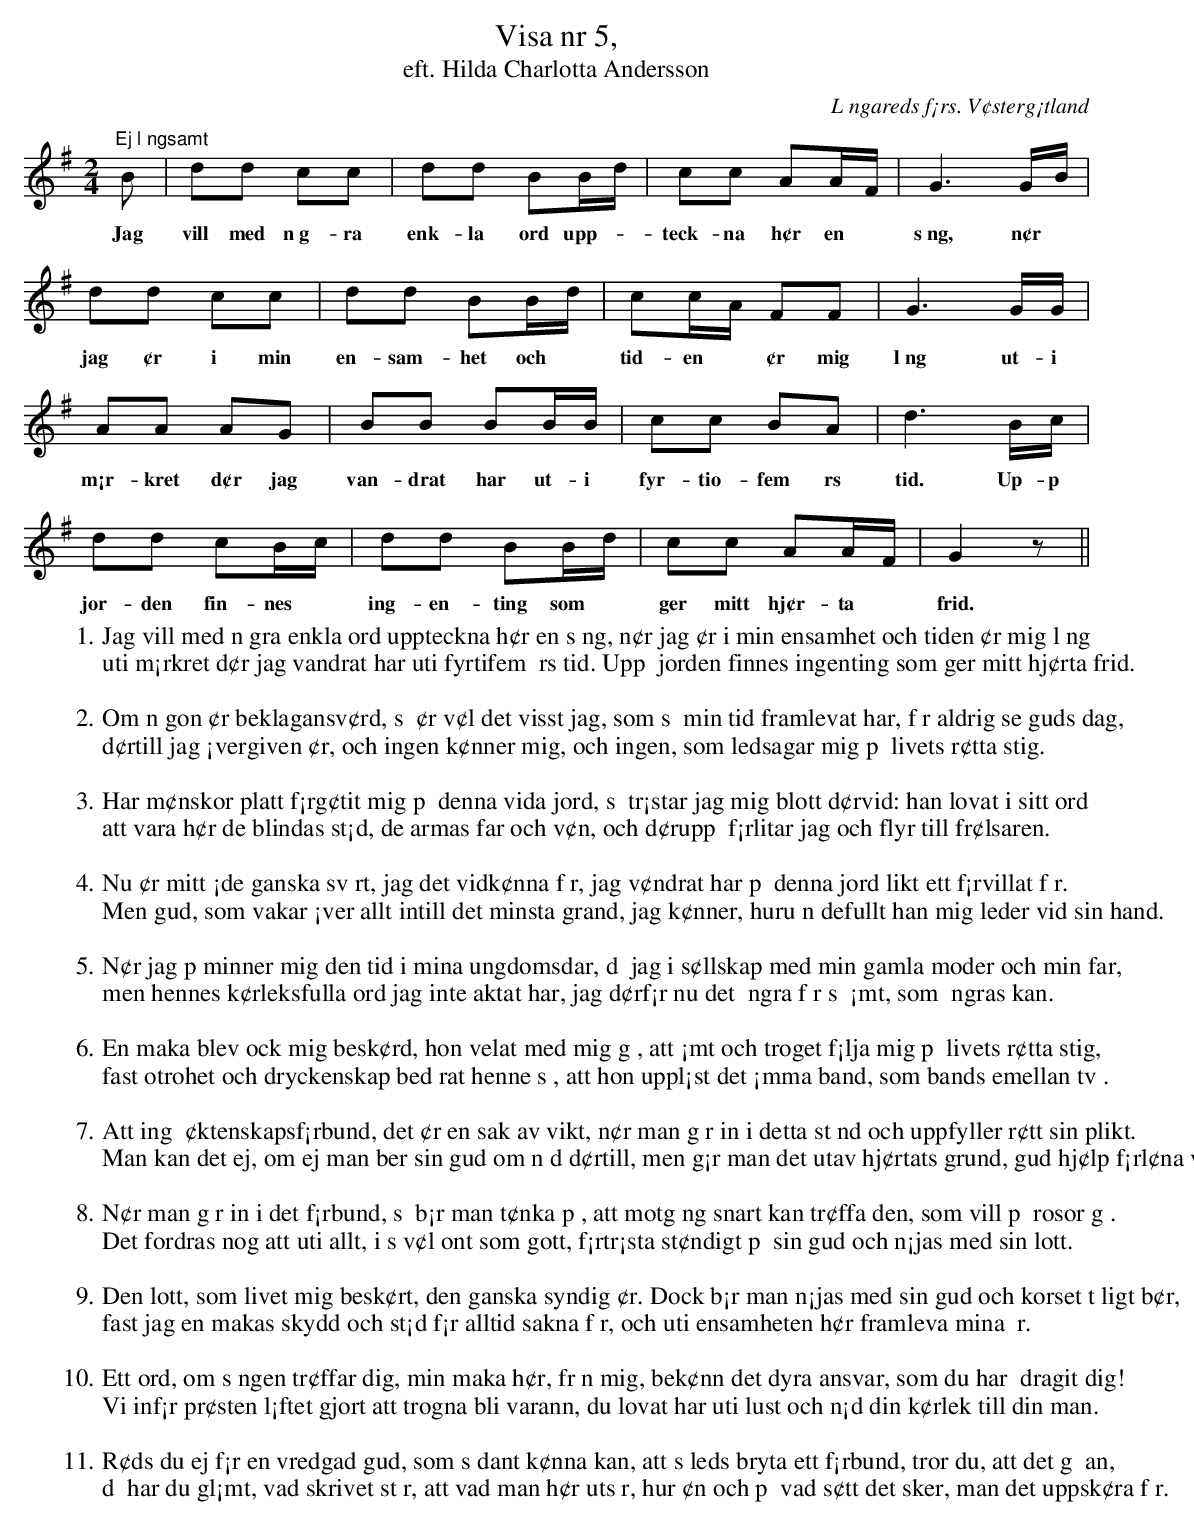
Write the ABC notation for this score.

X:1
T: Visa nr 5,
T:eft. Hilda Charlotta Andersson
O:L ngareds f¡rs. V¢sterg¡tland
M: 2/4
L: 1/16
K:G
"Ej l ngsamt"B2 | d2d2 c2c2 | d2d2 B2Bd | c2c2 A2AF | G6GB |
w:Jag vill med n g-ra enk-la ord upp-*teck-na h¢r en *s ng, n¢r*
d2d2 c2c2 | d2d2 B2Bd | c2cA F2F2 | G6GG |
w:jag ¢r i min en-sam-het och *tid-en *¢r mig l ng ut-i
A2A2 A2G2 | B2B2 B2BB | c2c2 B2A2 | d6Bc |
w:m¡r-kret d¢r jag van-drat har ut-i fyr-tio-fem  rs tid. Up-p
d2d2 c2Bc | d2d2 B2Bd | c2c2 A2AF | G4z2 ||
w:jor-den fin-nes *ing-en-ting som *ger mitt hj¢r-ta *frid.
W:1. Jag vill med n gra enkla ord uppteckna h¢r en s ng, n¢r jag ¢r i min ensamhet och tiden ¢r mig l ng
W:uti m¡rkret d¢r jag vandrat har uti fyrtifem  rs tid. Upp  jorden finnes ingenting som ger mitt hj¢rta frid.
W:
W:2. Om n gon ¢r beklagansv¢rd, s  ¢r v¢l det visst jag, som s  min tid framlevat har, f r aldrig se guds dag,
W:d¢rtill jag ¡vergiven ¢r, och ingen k¢nner mig, och ingen, som ledsagar mig p  livets r¢tta stig.
W:
W:3. Har m¢nskor platt f¡rg¢tit mig p  denna vida jord, s  tr¡star jag mig blott d¢rvid: han lovat i sitt ord
W:att vara h¢r de blindas st¡d, de armas far och v¢n, och d¢rupp  f¡rlitar jag och flyr till fr¢lsaren.
W:
W:4. Nu ¢r mitt ¡de ganska sv rt, jag det vidk¢nna f r, jag v¢ndrat har p  denna jord likt ett f¡rvillat f r.
W:Men gud, som vakar ¡ver allt intill det minsta grand, jag k¢nner, huru n defullt han mig leder vid sin hand.
W:
W:5. N¢r jag p minner mig den tid i mina ungdomsdar, d  jag i s¢llskap med min gamla moder och min far,
W:men hennes k¢rleksfulla ord jag inte aktat har, jag d¢rf¡r nu det  ngra f r s  ¡mt, som  ngras kan.
W:
W:6. En maka blev ock mig besk¢rd, hon velat med mig g , att ¡mt och troget f¡lja mig p  livets r¢tta stig,
W:fast otrohet och dryckenskap bed rat henne s , att hon uppl¡st det ¡mma band, som bands emellan tv .
W:
W:7. Att ing  ¢ktenskapsf¡rbund, det ¢r en sak av vikt, n¢r man g r in i detta st nd och uppfyller r¢tt sin plikt.
W:Man kan det ej, om ej man ber sin gud om n d d¢rtill, men g¡r man det utav hj¢rtats grund, gud hj¢lp f¡rl¢na vill.
W:
W:8. N¢r man g r in i det f¡rbund, s  b¡r man t¢nka p , att motg ng snart kan tr¢ffa den, som vill p  rosor g .
W:Det fordras nog att uti allt, i s v¢l ont som gott, f¡rtr¡sta st¢ndigt p  sin gud och n¡jas med sin lott.
W:
W:9. Den lott, som livet mig besk¢rt, den ganska syndig ¢r. Dock b¡r man n¡jas med sin gud och korset t ligt b¢r,
W:fast jag en makas skydd och st¡d f¡r alltid sakna f r, och uti ensamheten h¢r framleva mina  r.
W:
W:10. Ett ord, om s ngen tr¢ffar dig, min maka h¢r, fr n mig, bek¢nn det dyra ansvar, som du har  dragit dig!
W:Vi inf¡r pr¢sten l¡ftet gjort att trogna bli varann, du lovat har uti lust och n¡d din k¢rlek till din man.
W:
W:11. R¢ds du ej f¡r en vredgad gud, som s dant k¢nna kan, att s leds bryta ett f¡rbund, tror du, att det g  an,
W:d  har du gl¡mt, vad skrivet st r, att vad man h¢r uts r, hur ¢n och p  vad s¢tt det sker, man det uppsk¢ra f r.
